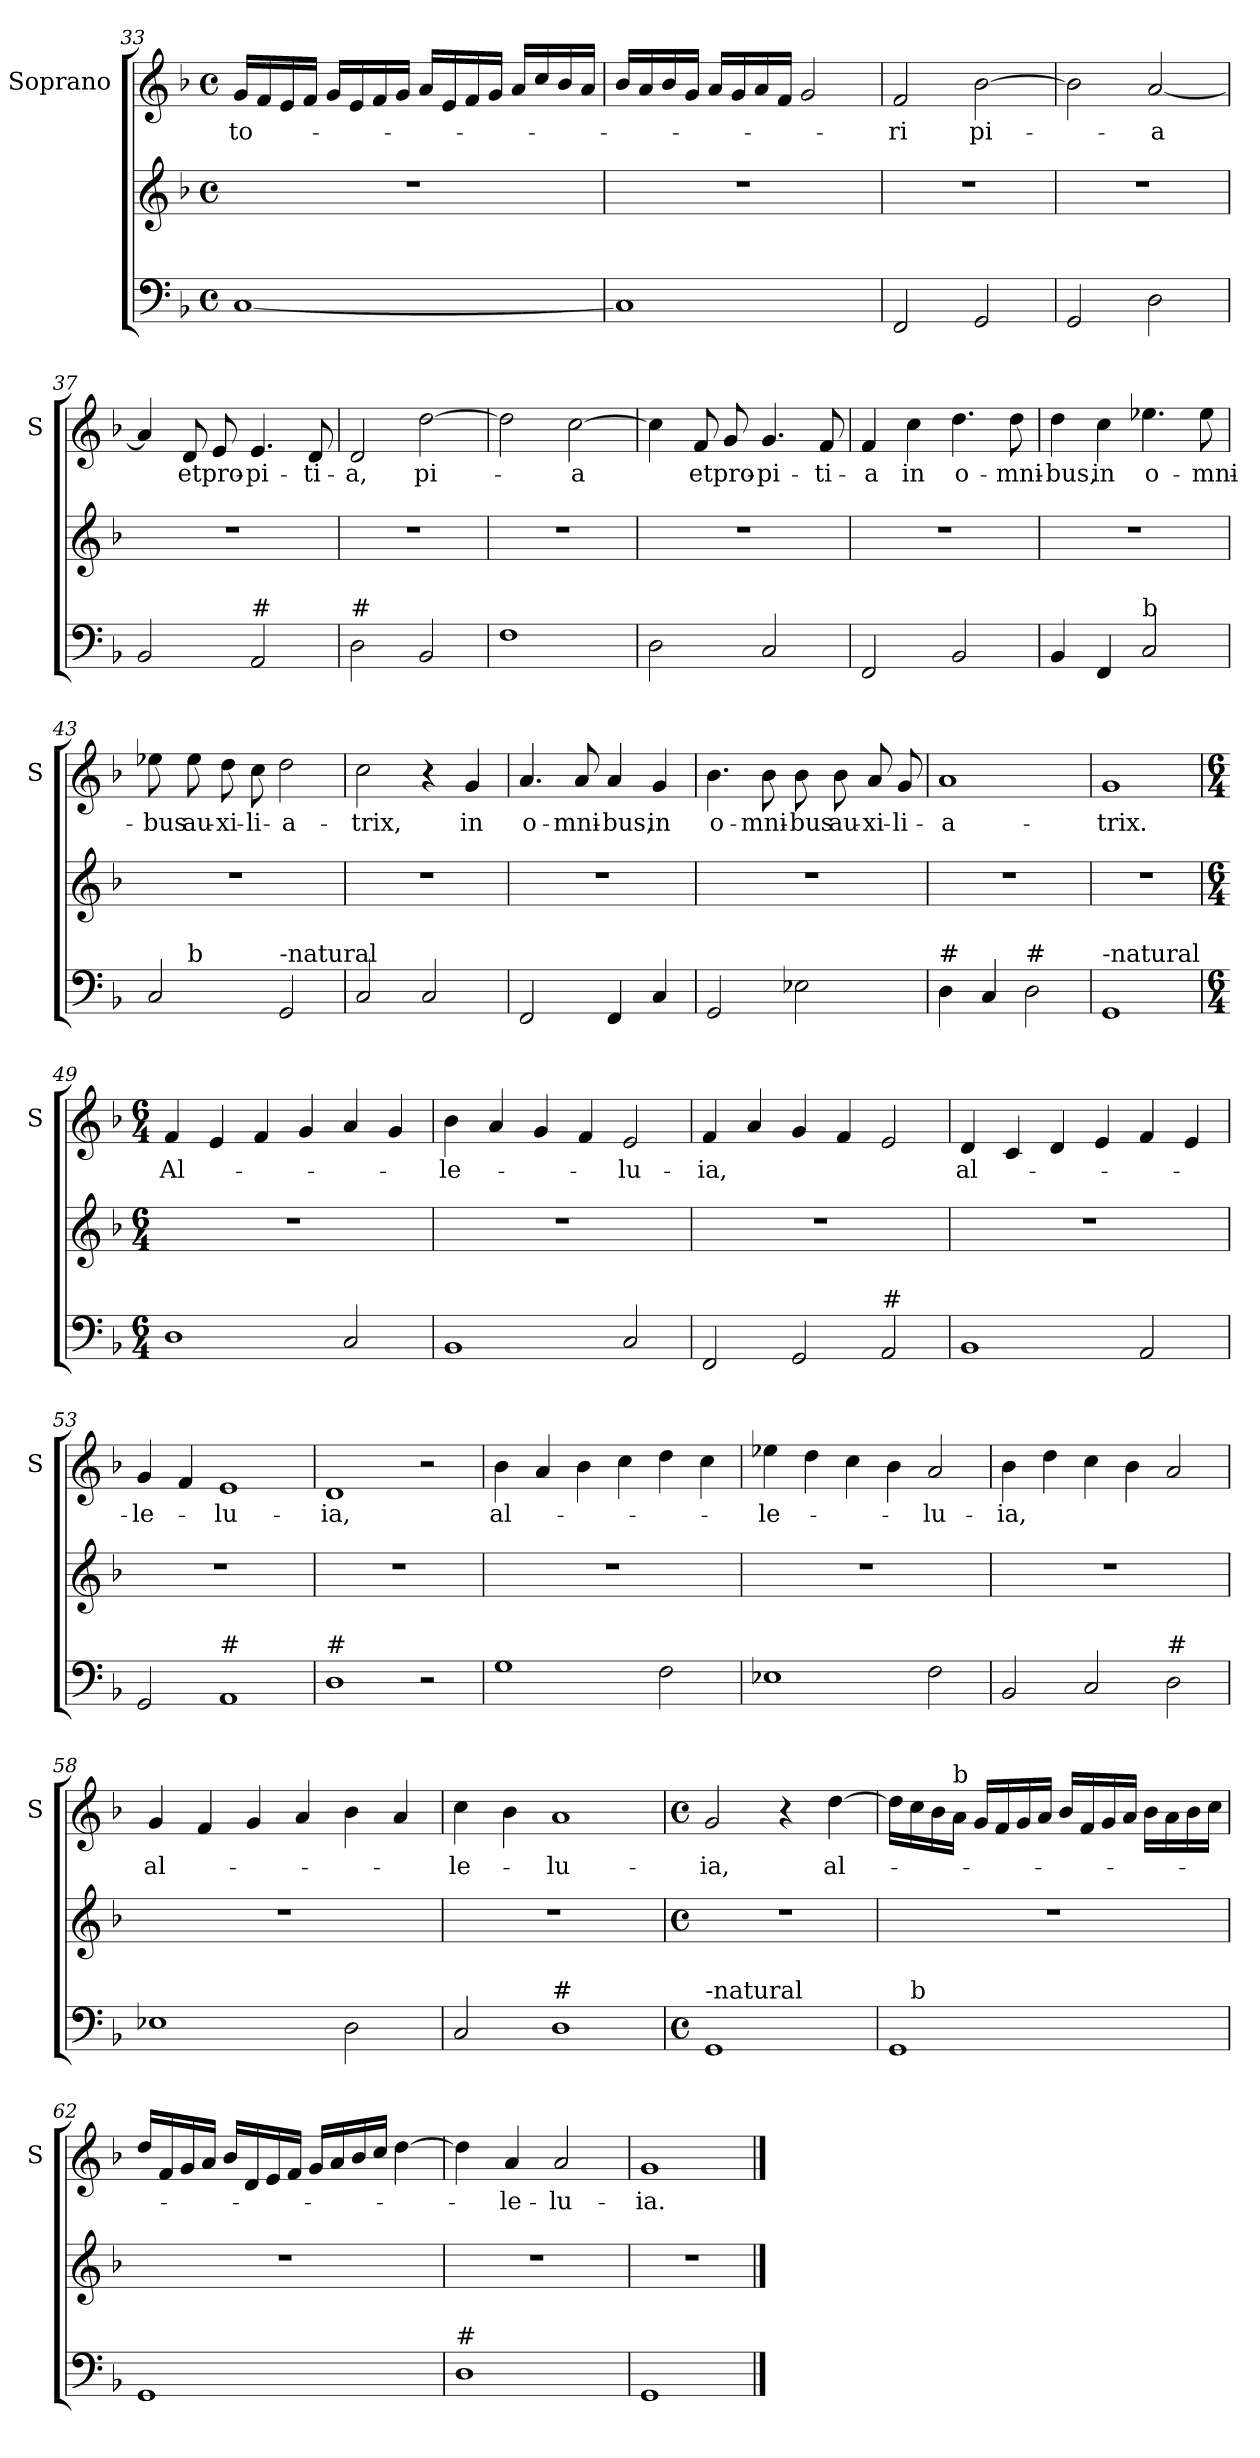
**kern	**kern	**kern	**text
*part2	*part2	*part1	*part1
*staff3	*staff2	*staff1	*staff1
*	*	*I"Soprano	*
*	*	*I'S	*
*clefF4	*clefG2	*clefG2	*
*k[b-]	*k[b-]	*k[b-]	*
*F:	*F:	*F:	*
*M4/4	*M4/4	*M4/4	*
*met(c)	*met(c)	*met(c)	*
=33	=33	=33	=33
!	!	!	!LO:LY:b
[1C	1r	16g/LL	-to-
.	.	16f/	.
.	.	16e/	.
.	.	16f/JJ	.
.	.	16g/LL	.
.	.	16e/	.
.	.	16f/	.
.	.	16g/JJ	.
.	.	16a/LL	.
.	.	16e/	.
.	.	16f/	.
.	.	16g/JJ	.
.	.	16a/LL	.
.	.	16cc/	.
.	.	16b-/	.
.	.	16a/JJ	.
=34	=34	=34	=34
1C]	1r	16b-/LL	.
.	.	16a/	.
.	.	16b-/	.
.	.	16g/JJ	.
.	.	16a/LL	.
.	.	16g/	.
.	.	16a/	.
.	.	16f/JJ	.
.	.	2g/	.
!!LO:PB:g=z
=35	=35	=35	=35
!	!	!	!LO:LY:b
2FF/	1r	2f/	-ri
!	!	!	!LO:LY:b
2GG/	.	[2b-\	pi-
=36	=36	=36	=36
2GG/	1r	2b-\]	.
!	!	!	!LO:LY:b
2D\	.	[2a/	-a
=37	=37	=37	=37
2BB-/	1r	4a/]	.
!	!	!	!LO:LY:b
.	.	8d/	et
!	!	!	!LO:LY:b
.	.	8e/	pro-
!LO:TX:a:t=#	!	!	!
!	!	!	!LO:LY:b
2AA/	.	4.e/	-pi-
!	!	!	!LO:LY:b
.	.	8d/	-ti-
=38	=38	=38	=38
!LO:TX:a:t=#	!	!	!
!	!	!	!LO:LY:b
2D\	1r	2d/	-a,
!	!	!	!LO:LY:b
2BB-/	.	[2dd\	pi-
=39	=39	=39	=39
1F	1r	2dd\]	.
!	!	!	!LO:LY:b
.	.	[2cc\	-a
!!LO:LB:g=z
=40	=40	=40	=40
2D\	1r	4cc\]	.
!	!	!	!LO:LY:b
.	.	8f/	et
!	!	!	!LO:LY:b
.	.	8g/	pro-
!	!	!	!LO:LY:b
2C/	.	4.g/	-pi-
!	!	!	!LO:LY:b
.	.	8f/	-ti-
=41	=41	=41	=41
!	!	!	!LO:LY:b
2FF/	1r	4f/	-a
!	!	!	!LO:LY:b
.	.	4cc\	in
!	!	!	!LO:LY:b
2BB-/	.	4.dd\	o-
!	!	!	!LO:LY:b
.	.	8dd\	-mni-
=42	=42	=42	=42
!	!	!	!LO:LY:b
4BB-/	1r	4dd\	-bus,
!	!	!	!LO:LY:b
4FF/	.	4cc\	in
!LO:TX:a:t=b	!	!	!
!	!	!	!LO:LY:b
2C/	.	4.ee-X\	o-
!	!	!	!LO:LY:b
.	.	8ee-\	-mni-
=43	=43	=43	=43
!	!	!	!LO:LY:b
*^	*	*	*
2C/	8ryy	1r	8ee-X\	-bus
!	!LO:TX:a:t=b	!	!	!
!	!	!	!	!LO:LY:b
.	2..ryy	.	8ee-\	au-
!	!	!	!	!LO:LY:b
.	.	.	8dd\	-xi-
!	!	!	!	!LO:LY:b
.	.	.	8cc\	-li-
!LO:TX:a:t=-natural	!	!	!	!
!	!	!	!	!LO:LY:b
2GG/	.	.	2dd\	-a-
=44	=44	=44	=44	=44
!	!	!	!	!LO:LY:b
*v	*v	*	*	*
2C/	1r	2cc\	-trix,
2C/	.	4r	.
!	!	!	!LO:LY:b
.	.	4g/	in
!!LO:LB:g=z
=45	=45	=45	=45
!	!	!	!LO:LY:b
2FF/	1r	4.a/	o-
!	!	!	!LO:LY:b
.	.	8a/	-mni-
!	!	!	!LO:LY:b
4FF/	.	4a/	-bus,
!	!	!	!LO:LY:b
4C/	.	4g/	in
=46	=46	=46	=46
!	!	!	!LO:LY:b
2GG/	1r	4.b-\	o-
!	!	!	!LO:LY:b
.	.	8b-\	-mni-
!	!	!	!LO:LY:b
2E-X\	.	8b-\	-bus
!	!	!	!LO:LY:b
.	.	8b-\	au-
!	!	!	!LO:LY:b
.	.	8a/	-xi-
!	!	!	!LO:LY:b
.	.	8g/	-li-
=47	=47	=47	=47
!LO:TX:a:t=#	!	!	!
!	!	!	!LO:LY:b
4D\	1r	1a	-a-
4C/	.	.	.
!LO:TX:a:t=#	!	!	!
2D\	.	.	.
=48	=48	=48	=48
!LO:TX:a:t=-natural	!	!	!
!	!	!	!LO:LY:b
1GG	1r	1g	-trix.
=49	=49	=49	=49
*M6/4	*M6/4	*M6/4	*
!	!	!	!LO:LY:b
1D	1.r	4f/	Al-
.	.	4e/	.
.	.	4f/	.
.	.	4g/	.
2C/	.	4a/	.
.	.	4g/	.
!!LO:LB:g=z
=50	=50	=50	=50
!	!	!	!LO:LY:b
1BB-	1.r	4b-\	-le-
.	.	4a/	.
.	.	4g/	.
.	.	4f/	.
!	!	!	!LO:LY:b
2C/	.	2e/	-lu-
=51	=51	=51	=51
!	!	!	!LO:LY:b
2FF/	1.r	4f/	-ia,
.	.	4a/	.
2GG/	.	4g/	.
.	.	4f/	.
!LO:TX:a:t=#	!	!	!
2AA/	.	2e/	.
=52	=52	=52	=52
!	!	!	!LO:LY:b
1BB-	1.r	4d/	al-
.	.	4c/	.
.	.	4d/	.
.	.	4e/	.
2AA/	.	4f/	.
.	.	4e/	.
=53	=53	=53	=53
!	!	!	!LO:LY:b
2GG/	1.r	4g/	-le-
.	.	4f/	.
!LO:TX:a:t=#	!	!	!
!	!	!	!LO:LY:b
1AA	.	1e	-lu-
=54	=54	=54	=54
!LO:TX:a:t=#	!	!	!
!	!	!	!LO:LY:b
1D	1.r	1d	-ia,
2r	.	2r	.
!!LO:PB:g=z
=55	=55	=55	=55
!	!	!	!LO:LY:b
1G	1.r	4b-\	al-
.	.	4a/	.
.	.	4b-\	.
.	.	4cc\	.
2F\	.	4dd\	.
.	.	4cc\	.
=56	=56	=56	=56
!	!	!	!LO:LY:b
1E-X	1.r	4ee-X\	-le-
.	.	4dd\	.
.	.	4cc\	.
.	.	4b-\	.
!	!	!	!LO:LY:b
2F\	.	2a/	-lu-
=57	=57	=57	=57
!	!	!	!LO:LY:b
2BB-/	1.r	4b-\	-ia,
.	.	4dd\	.
2C/	.	4cc\	.
.	.	4b-\	.
!LO:TX:a:t=#	!	!	!
2D\	.	2a/	.
=58	=58	=58	=58
!	!	!	!LO:LY:b
1E-X	1.r	4g/	al-
.	.	4f/	.
.	.	4g/	.
.	.	4a/	.
2D\	.	4b-\	.
.	.	4a/	.
=59	=59	=59	=59
!	!	!	!LO:LY:b
2C/	1.r	4cc\	-le-
.	.	4b-\	.
!LO:TX:a:t=#	!	!	!
!	!	!	!LO:LY:b
1D	.	1a	-lu-
!!LO:LB:g=z
=60	=60	=60	=60
*M4/4	*M4/4	*M4/4	*
*met(c)	*met(c)	*met(c)	*
!LO:TX:a:t=-natural	!	!	!
!	!	!	!LO:LY:b
1GG	1r	2g/	-ia,
.	.	4r	.
!	!	!	!LO:LY:b
.	.	[4dd\	al-
=61	=61	=61	=61
*^	*	*	*
1GG	16ryy	1r	16dd\LL]	.
!	!LO:TX:a:t=b	!	!	!
.	2...ryy	.	16cc\	.
.	.	.	16b-\	.
!	!	!	!LO:TX:a:t=b	!
.	.	.	16a\JJ	.
.	.	.	16g/LL	.
.	.	.	16f/	.
.	.	.	16g/	.
.	.	.	16a/JJ	.
.	.	.	16b-/LL	.
.	.	.	16f/	.
.	.	.	16g/	.
.	.	.	16a/JJ	.
.	.	.	16b-\LL	.
.	.	.	16a\	.
.	.	.	16b-\	.
.	.	.	16cc\JJ	.
*v	*v	*	*	*
=62	=62	=62	=62
1GG	1r	16dd/LL	.
.	.	16f/	.
.	.	16g/	.
.	.	16a/JJ	.
.	.	16b-/LL	.
.	.	16d/	.
.	.	16e/	.
.	.	16f/JJ	.
.	.	16g/LL	.
.	.	16a/	.
.	.	16b-/	.
.	.	16cc/JJ	.
.	.	[4dd\	.
=63	=63	=63	=63
!LO:TX:a:t=#	!	!	!
1D	1r	4dd\]	.
!	!	!	!LO:LY:b
.	.	4a/	-le-
!	!	!	!LO:LY:b
.	.	2a/	-lu-
=64	=64	=64	=64
!	!	!	!LO:LY:b
1GG	1r	1g	-ia.
==	==	==	==
*-	*-	*-	*-
